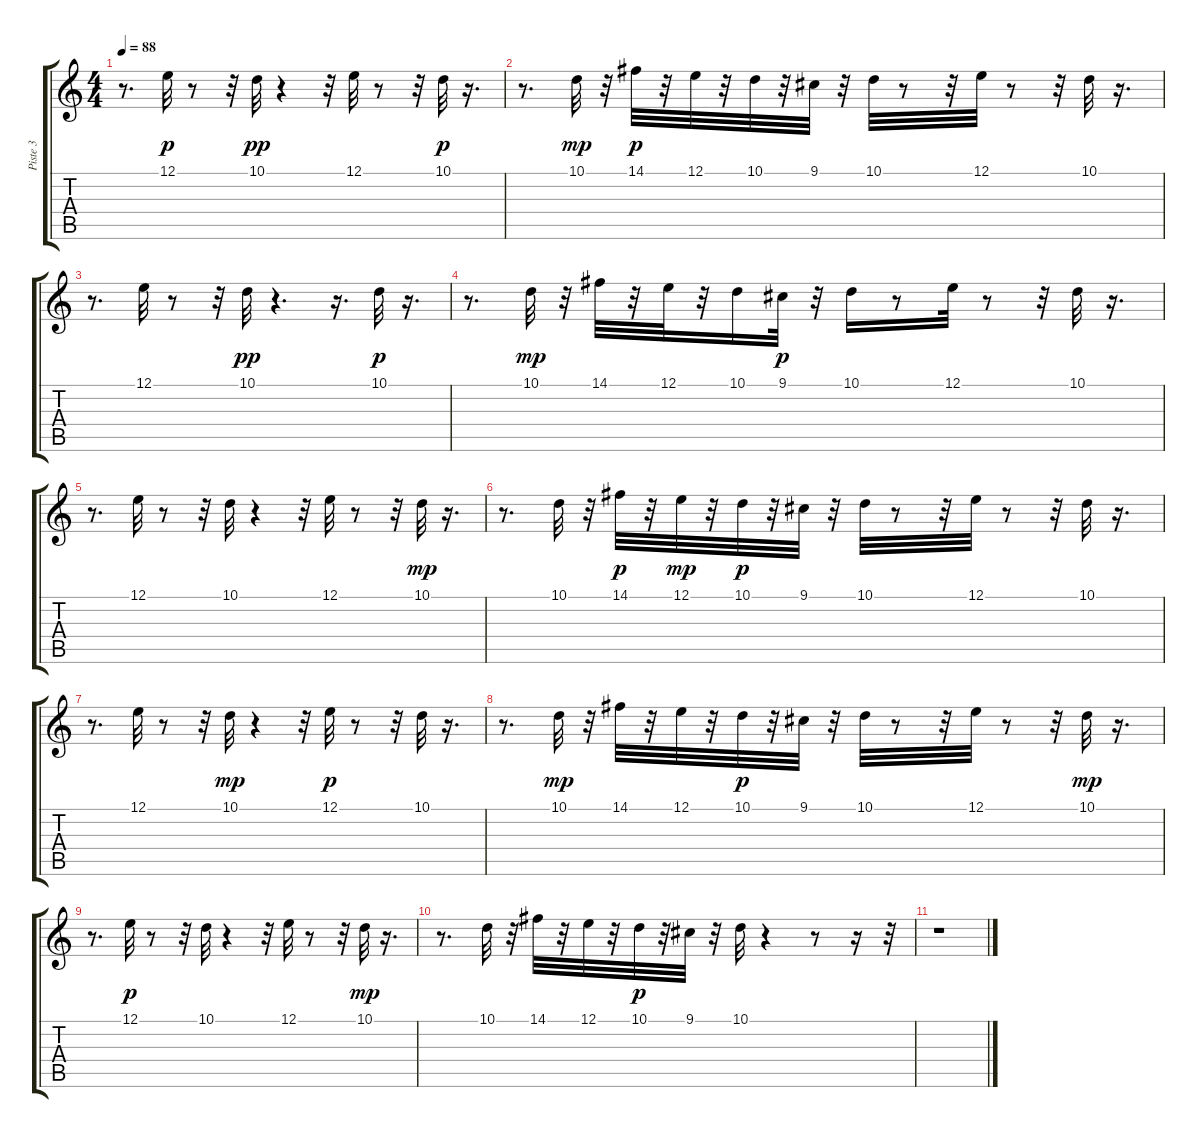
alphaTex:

\track ("Piste 3" "Piste 3") {instrument shamisen}
\staff {score tabs}
\tuning (E4 B3 G3 D3 A2 E2) {hide}
\ts (4 4)
\tempo 88
\clef g2
\ks c
r.8{d dy p} 12.1.32 r.8 r.32 10.1.32{dy pp} r.4 r.32 12.1.32 r.8 r.32 10.1.32{dy p} r.16{d} |
r.8{d} 10.1.32{dy mp} r.32 14.1.32{dy p} r.32 12.1.32 r.32 10.1.32 r.32 9.1.32 r.32 10.1.32 r.8 r.32 12.1.32 r.8 r.32 10.1.32 r.16{d} |
r.8{d} 12.1.32 r.8 r.32 10.1.32{dy pp} r.4{d} r.16{d} 10.1.32{dy p} r.16{d} |
r.8{d} 10.1.32{dy mp} r.32 14.1.32 r.32 12.1.32 r.32 10.1.16 9.1.32{dy p} r.32 10.1.16 r.8 12.1.32 r.8 r.32 10.1.32 r.16{d} |
r.8{d} 12.1.32 r.8 r.32 10.1.32 r.4 r.32 12.1.32 r.8 r.32 10.1.32{dy mp} r.16{d} |
r.8{d} 10.1.32 r.32 14.1.32{dy p} r.32 12.1.32{dy mp} r.32 10.1.32{dy p} r.32 9.1.32 r.32 10.1.32 r.8 r.32 12.1.32 r.8 r.32 10.1.32 r.16{d} |
r.8{d} 12.1.32 r.8 r.32 10.1.32{dy mp} r.4 r.32 12.1.32{dy p} r.8 r.32 10.1.32 r.16{d} |
r.8{d} 10.1.32{dy mp} r.32 14.1.32 r.32 12.1.32 r.32 10.1.32{dy p} r.32 9.1.32 r.32 10.1.32 r.8 r.32 12.1.32 r.8 r.32 10.1.32{dy mp} r.16{d} |
r.8{d} 12.1.32{dy p} r.8 r.32 10.1.32 r.4 r.32 12.1.32 r.8 r.32 10.1.32{dy mp} r.16{d} |
r.8{d} 10.1.32 r.32 14.1.32 r.32 12.1.32 r.32 10.1.32{dy p} r.32 9.1.32 r.32 10.1.32 r.4 r.8 r.16 r.32 |
r.1
